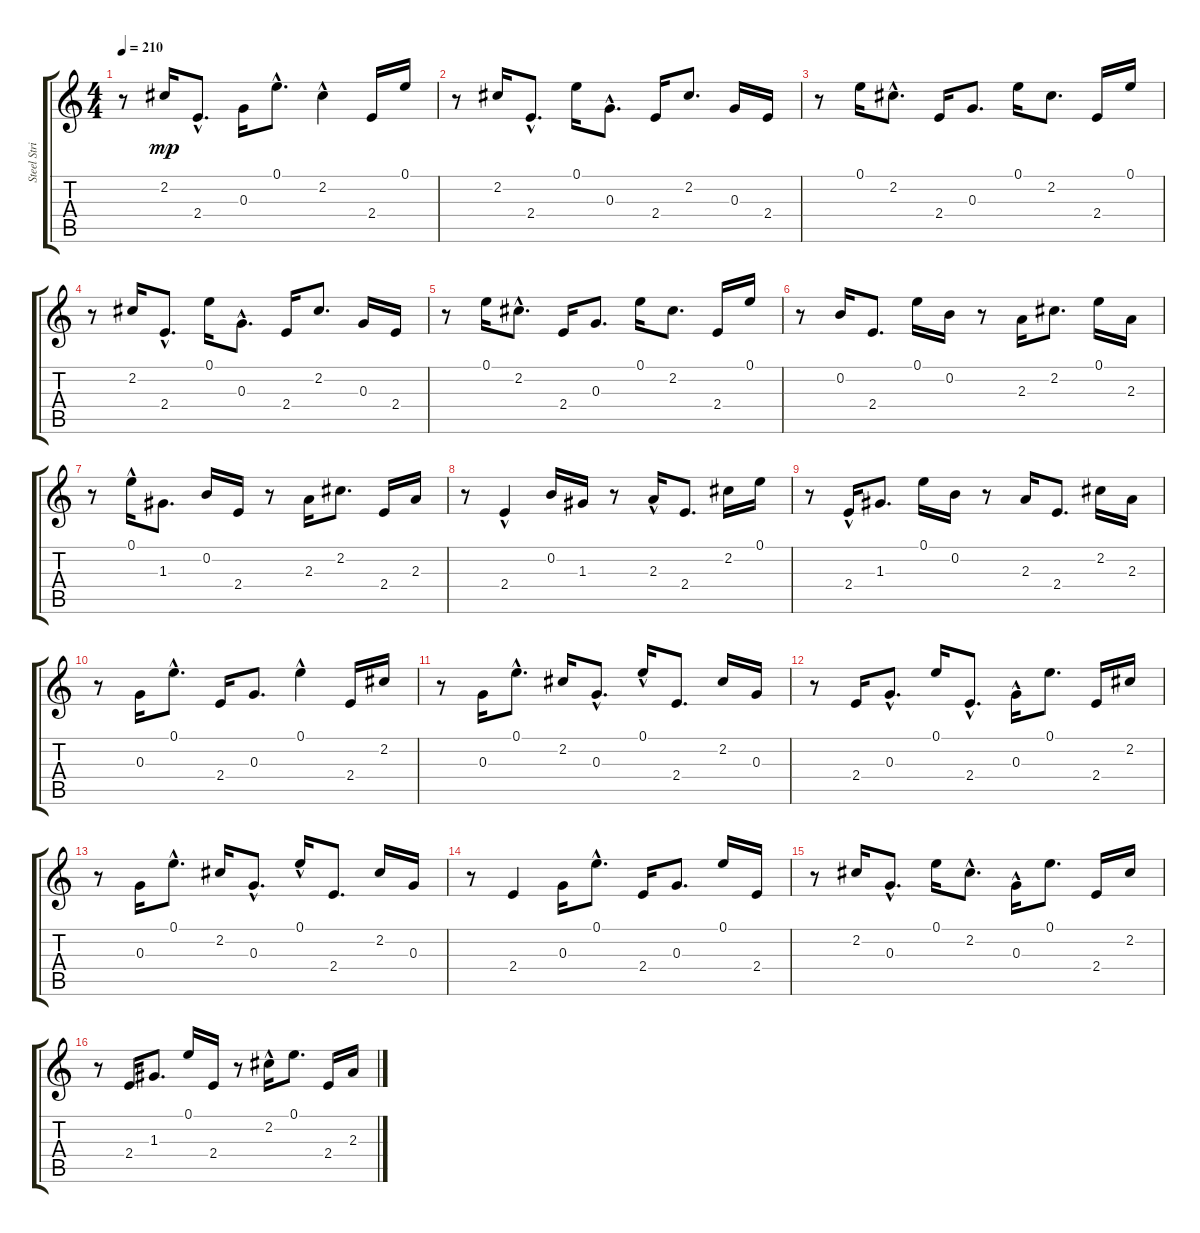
\track ("Steel String" "Steel Stri") {instrument acousticguitarsteel}
\staff {score tabs}
\tuning (E4 B3 G3 D3 A2 E2) {hide}
\ts (4 4)
\tempo 210
\clef g2
\ks c
r.8{dy mp} 2.2.16 2.4{hac}.8{d} 0.3.16 0.1{hac}.8{d} 2.2{hac}.4 2.4.16 0.1.16 |
r.8 2.2.16 2.4{hac}.8{d} 0.1.16 0.3{hac}.8{d} 2.4.16 2.2.8{d} 0.3.16 2.4.16 |
r.8 0.1.16 2.2{hac}.8{d} 2.4.16 0.3.8{d} 0.1.16 2.2.8{d} 2.4.16 0.1.16 |
r.8 2.2.16 2.4{hac}.8{d} 0.1.16 0.3{hac}.8{d} 2.4.16 2.2.8{d} 0.3.16 2.4.16 |
r.8 0.1.16 2.2{hac}.8{d} 2.4.16 0.3.8{d} 0.1.16 2.2.8{d} 2.4.16 0.1.16 |
r.8 0.2.16 2.4.8{d} 0.1.16 0.2.16 r.8 2.3.16 2.2.8{d} 0.1.16 2.3.16 |
r.8 0.1{hac}.16 1.3.8{d} 0.2.16 2.4.16 r.8 2.3.16 2.2.8{d} 2.4.16 2.3.16 |
r.8 2.4{hac}.4 0.2.16 1.3.16 r.8 2.3{hac}.16 2.4.8{d} 2.2.16 0.1.16 |
r.8 2.4{hac}.16 1.3.8{d} 0.1.16 0.2.16 r.8 2.3.16 2.4.8{d} 2.2.16 2.3.16 |
r.8 0.3.16 0.1{hac}.8{d} 2.4.16 0.3.8{d} 0.1{hac}.4 2.4.16 2.2.16 |
r.8 0.3.16 0.1{hac}.8{d} 2.2.16 0.3{hac}.8{d} 0.1{hac}.16 2.4.8{d} 2.2.16 0.3.16 |
r.8 2.4.16 0.3{hac}.8{d} 0.1.16 2.4{hac}.8{d} 0.3{hac}.16 0.1.8{d} 2.4.16 2.2.16 |
r.8 0.3.16 0.1{hac}.8{d} 2.2.16 0.3{hac}.8{d} 0.1{hac}.16 2.4.8{d} 2.2.16 0.3.16 |
r.8 2.4.4 0.3.16 0.1{hac}.8{d} 2.4.16 0.3.8{d} 0.1.16 2.4.16 |
r.8 2.2.16 0.3{hac}.8{d} 0.1.16 2.2{hac}.8{d} 0.3{hac}.16 0.1.8{d} 2.4.16 2.2.16 |
r.8 2.4.16 1.3.8{d} 0.1.16 2.4.16 r.8 2.2{hac}.16 0.1.8{d} 2.4.16 2.3.16
